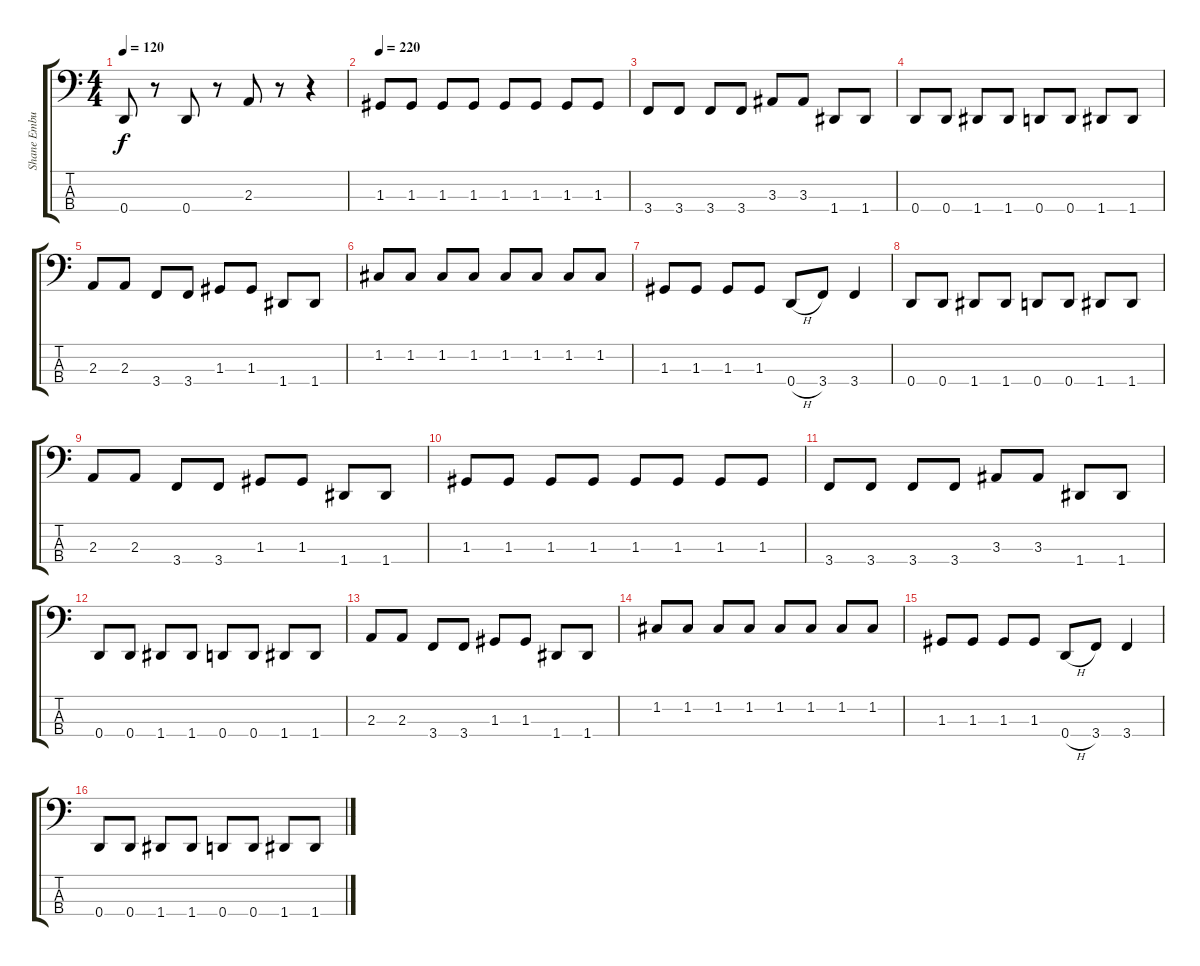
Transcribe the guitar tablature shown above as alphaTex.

\track ("Shane Embury (Bass)" "Shane Embu") {instrument electricbassfinger}
\staff {score tabs}
\tuning (F2 C2 G1 D1) {hide}
\ts (4 4)
\tempo 120
\clef f4
\ks c
0.4.8{dy f instrument electricbassfinger} r.8 0.4.8 r.8 2.3.8 r.8 r.4 |
\tempo 220
1.3.8 1.3.8 1.3.8 1.3.8 1.3.8 1.3.8 1.3.8 1.3.8 |
3.4.8 3.4.8 3.4.8 3.4.8 3.3.8 3.3.8 1.4.8 1.4.8 |
0.4.8 0.4.8 1.4.8 1.4.8 0.4.8 0.4.8 1.4.8 1.4.8 |
2.3.8 2.3.8 3.4.8 3.4.8 1.3.8 1.3.8 1.4.8 1.4.8 |
1.2.8 1.2.8 1.2.8 1.2.8 1.2.8 1.2.8 1.2.8 1.2.8 |
1.3.8 1.3.8 1.3.8 1.3.8 0.4{h}.8 3.4.8 3.4.4 |
0.4.8 0.4.8 1.4.8 1.4.8 0.4.8 0.4.8 1.4.8 1.4.8 |
2.3.8 2.3.8 3.4.8 3.4.8 1.3.8 1.3.8 1.4.8 1.4.8 |
1.3.8 1.3.8 1.3.8 1.3.8 1.3.8 1.3.8 1.3.8 1.3.8 |
3.4.8 3.4.8 3.4.8 3.4.8 3.3.8 3.3.8 1.4.8 1.4.8 |
0.4.8 0.4.8 1.4.8 1.4.8 0.4.8 0.4.8 1.4.8 1.4.8 |
2.3.8 2.3.8 3.4.8 3.4.8 1.3.8 1.3.8 1.4.8 1.4.8 |
1.2.8 1.2.8 1.2.8 1.2.8 1.2.8 1.2.8 1.2.8 1.2.8 |
1.3.8 1.3.8 1.3.8 1.3.8 0.4{h}.8 3.4.8 3.4.4 |
0.4.8 0.4.8 1.4.8 1.4.8 0.4.8 0.4.8 1.4.8 1.4.8
